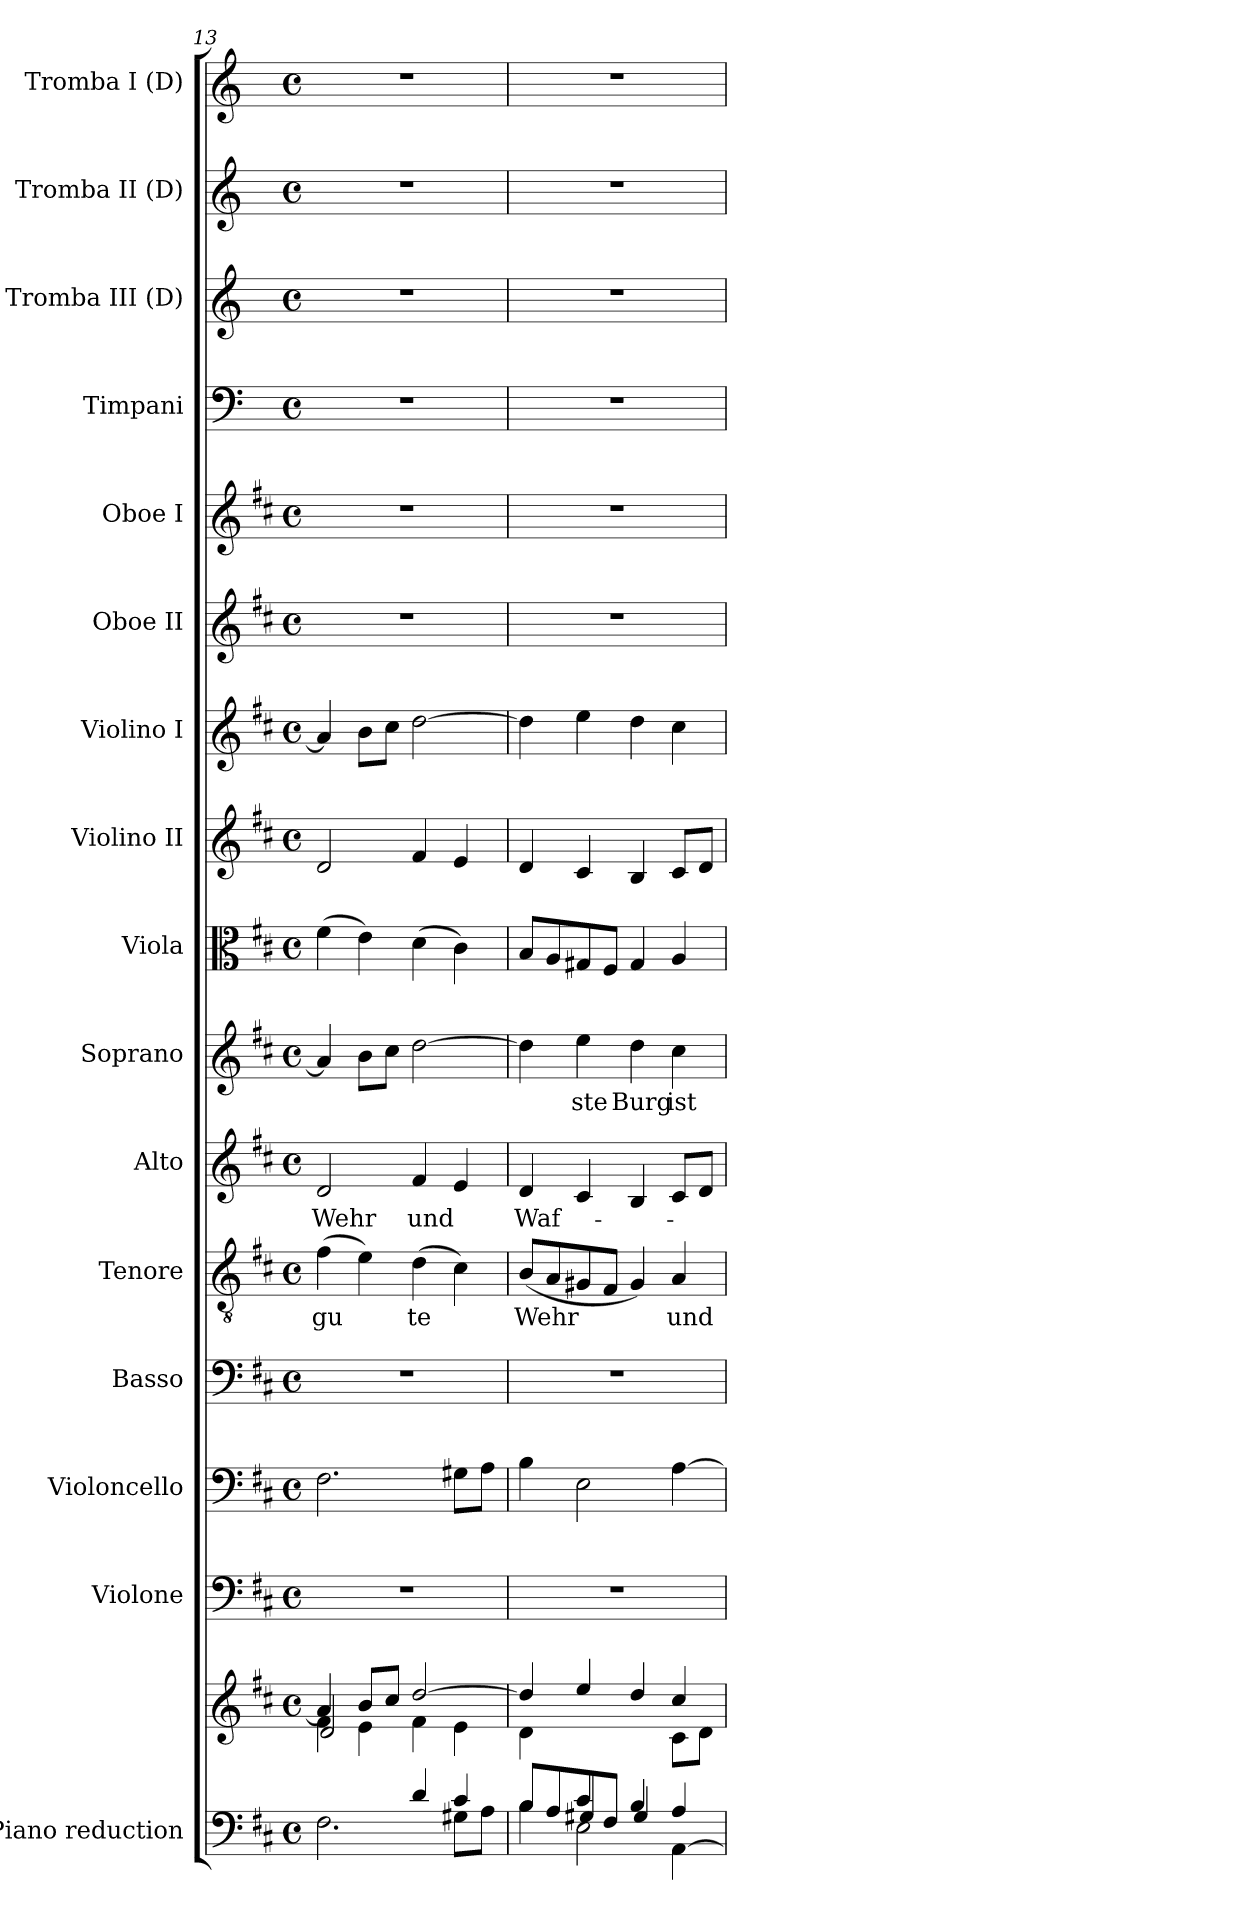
**kern	**kern	**kern	**kern	**kern	**kern	**text	**kern	**text	**kern	**text	**kern	**kern	**kern	**kern	**kern	**kern	**kern	**kern	**kern
*part16	*part16	*part15	*part14	*part13	*part12	*part12	*part11	*part11	*part10	*part10	*part9	*part8	*part7	*part6	*part5	*part4	*part3	*part2	*part1
*staff17	*staff16	*staff15	*staff14	*staff13	*staff12	*staff12	*staff11	*staff11	*staff10	*staff10	*staff9	*staff8	*staff7	*staff6	*staff5	*staff4	*staff3	*staff2	*staff1
*I"Piano reduction	*	*I"Violone	*I"Violoncello	*I"Basso	*I"Tenore	*	*I"Alto	*	*I"Soprano	*	*I"Viola	*I"Violino II	*I"Violino I	*I"Oboe II	*I"Oboe I	*I"Timpani	*I"Tromba III (D)	*I"Tromba II (D)	*I"Tromba I (D)
*I'Pno	*	*	*	*	*	*	*	*	*	*	*	*	*	*I'Ob	*I'Ob	*I'Timp	*	*	*
*clefF4	*clefG2	*clefF4	*clefF4	*clefF4	*clefGv2	*	*clefG2	*	*clefG2	*	*clefC3	*clefG2	*clefG2	*clefG2	*clefG2	*clefF4	*clefG2	*clefG2	*clefG2
*	*	*ITrd7c12	*	*	*	*	*	*	*	*	*	*	*	*	*	*	*ITrd-1c-2	*ITrd-1c-2	*ITrd-1c-2
*k[f#c#]	*k[f#c#]	*k[f#c#]	*k[f#c#]	*k[f#c#]	*k[f#c#]	*	*k[f#c#]	*	*k[f#c#]	*	*k[f#c#]	*k[f#c#]	*k[f#c#]	*k[f#c#]	*k[f#c#]	*k[]	*k[f#c#]	*k[f#c#]	*k[f#c#]
*M4/4	*M4/4	*M4/4	*M4/4	*M4/4	*M4/4	*	*M4/4	*	*M4/4	*	*M4/4	*M4/4	*M4/4	*M4/4	*M4/4	*M4/4	*M4/4	*M4/4	*M4/4
*met(c)	*met(c)	*met(c)	*met(c)	*met(c)	*met(c)	*	*met(c)	*	*met(c)	*	*met(c)	*met(c)	*met(c)	*met(c)	*met(c)	*met(c)	*met(c)	*met(c)	*met(c)
=13	=13	=13	=13	=13	=13	=13	=13	=13	=13	=13	=13	=13	=13	=13	=13	=13	=13	=13	=13
*^	*^	*	*	*	*	*	*	*	*	*	*	*	*	*	*	*	*	*	*
*	*	*	*^	*	*	*	*	*	*	*	*	*	*	*	*	*	*	*	*	*	*
!	!	!	!	!	!	!	!	!	!LO:LY:b	!	!LO:LY:b	!	!	!	!	!	!	!	!	!	!	!
2ryy	2.F#\	4a/]	2d/	4f#\	1r	2.F#\	1r	(>4f#\	gu	2d/	Wehr	4a/]	.	(>4f#\	2d/	4a/]	1r	1r	1r	1r	1r	1r
.	.	8b/L	.	4e\	.	.	.	4e\)	.	.	.	8b\L	.	4e\)	.	8b\L	.	.	.	.	.	.
.	.	8cc#/J	.	.	.	.	.	.	.	.	.	8cc#\J	.	.	.	8cc#\J	.	.	.	.	.	.
!	!	!	!	!	!	!	!	!	!LO:LY:b	!	!LO:LY:b	!	!	!	!	!	!	!	!	!	!	!
4d/	.	[2dd/	4f#\	2ryy	.	.	.	(>4d\	te	4f#/	und	[2dd\	.	(>4d\	4f#/	[2dd\	.	.	.	.	.	.
4c#/	8G#X\L	.	4e\	.	.	8G#X\L	.	4c#\)	.	4e/	.	.	.	4c#\)	4e/	.	.	.	.	.	.	.
.	8A\J	.	.	.	.	8A\J	.	.	.	.	.	.	.	.	.	.	.	.	.	.	.	.
*	*	*	*v	*v	*	*	*	*	*	*	*	*	*	*	*	*	*	*	*	*	*	*
!!LO:PB:g=z
=14	=14	=14	=14	=14	=14	=14	=14	=14	=14	=14	=14	=14	=14	=14	=14	=14	=14	=14	=14	=14	=14
*	*^	*	*	*	*	*	*	*	*	*	*	*	*	*	*	*	*	*	*	*	*
!	!	!	!	!	!	!	!	!	!LO:LY:b	!	!LO:LY:b	!	!	!	!	!	!	!	!	!	!	!
4ryy	8B/L	4B\	4dd/]	4d\	1r	4B\	1r	(<8B/L	Wehr	4d/	Waf-	4dd\]	.	8B/L	4d/	4dd\]	1r	1r	1r	1r	1r	1r
.	8A/	.	.	.	.	.	.	8A/	.	.	.	.	.	8A/	.	.	.	.	.	.	.	.
!	!	!	!	!	!	!	!	!	!	!	!	!	!LO:LY:b	!	!	!	!	!	!	!	!	!
4c#/	8G#X/	2E\	4ee/	2ryy	.	2E\	.	8G#X/	.	4c#/	.	4ee\	-ste	8G#X/	4c#/	4ee\	.	.	.	.	.	.
.	8F#/J	.	.	.	.	.	.	8F#/J	.	.	.	.	.	8F#/J	.	.	.	.	.	.	.	.
!	!	!	!	!	!	!	!	!	!	!	!	!	!LO:LY:b	!	!	!	!	!	!	!	!	!
4B/	4G#/	.	4dd/	.	.	.	.	4G#/)	.	4B/	.	4dd\	Burg	4G#/	4B/	4dd\	.	.	.	.	.	.
!	!	!	!	!	!	!	!	!	!LO:LY:b	!	!	!	!LO:LY:b	!	!	!	!	!	!	!	!	!
4ryy	4A/	[4AA\	4cc#/	8c#\L	.	[4A\	.	4A/	und	8c#/L	.	4cc#\	ist	4A/	8c#/L	4cc#\	.	.	.	.	.	.
.	.	.	.	8d\J	.	.	.	.	.	8d/J	.	.	.	.	8d/J	.	.	.	.	.	.	.
*v	*v	*v	*	*	*	*	*	*	*	*	*	*	*	*	*	*	*	*	*	*	*	*
*	*v	*v	*	*	*	*	*	*	*	*	*	*	*	*	*	*	*	*	*	*
=	=	=	=	=	=	=	=	=	=	=	=	=	=	=	=	=	=	=	=
*-	*-	*-	*-	*-	*-	*-	*-	*-	*-	*-	*-	*-	*-	*-	*-	*-	*-	*-	*-
